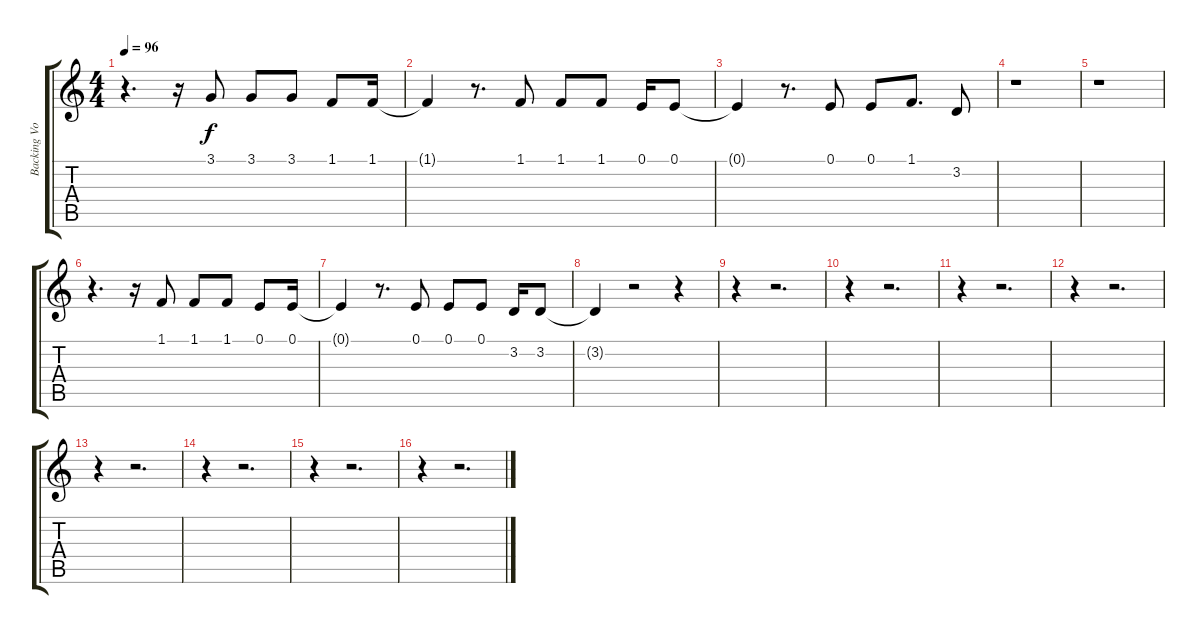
\track ("Backing Vocals" "Backing Vo") {instrument altosax}
\staff {score tabs}
\tuning (E4 B3 G3 D3 A2 E2) {hide}
\ts (4 4)
\tempo 96
\clef g2
\ks c
r.4{d dy f} r.16 3.1.8 3.1.8 3.1.8 1.1.8 1.1.16 |
1.1{t}.4 r.8{d} 1.1.8 1.1.8 1.1.8 0.1.16 0.1.8 |
0.1{t}.4 r.8{d} 0.1.8 0.1.8 1.1.8{d} 3.2.8 |
r.1 |
r.1 |
r.4{d} r.16 1.1.8 1.1.8 1.1.8 0.1.8 0.1.16 |
0.1{t}.4 r.8{d} 0.1.8 0.1.8 0.1.8 3.2.16 3.2.8 |
3.2{t}.4 r.2 r.4 |
r.4 r.2{d} |
r.4 r.2{d} |
r.4 r.2{d} |
r.4 r.2{d} |
r.4 r.2{d} |
r.4 r.2{d} |
r.4 r.2{d} |
r.4 r.2{d}
